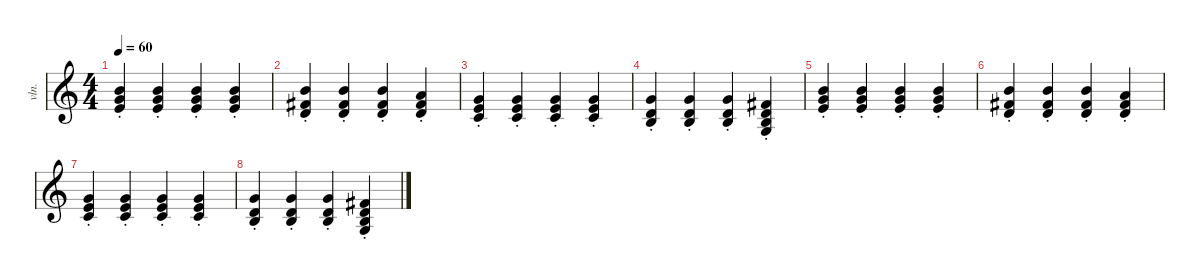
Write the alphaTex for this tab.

\defaultSystemsLayout 4
\hideDynamics
\bracketExtendMode nobrackets
\otherSystemsTrackNameOrientation horizontal
\track ("Piano" "vln.") {instrument pizzicatostrings}
\staff {score}
\tuning (E4 B3 G3 D3 A2 E2)
\ts (4 4)
\section ("" "")
\tempo 60
\clef g2
\ks c
(0.1{st} 8.2{st} 16.3{st}).4{dy f} (7.1{st} 8.2{st} 9.3{st}).4 (7.1{st} 8.2{st} 9.3{st}).4 (7.1{st} 8.2{st} 9.3{st}).4 |
(7.1{st} 7.3{st} 16.4{st acc #}).4 (2.1{st acc #} 12.2{st} 7.3{st}).4 (2.1{st acc #} 12.2{st} 7.3{st}).4 (2.1{st acc #} 10.2{st} 7.3{st}).4 |
(0.1{st} 1.2 12.3{st}).4 (0.1{st} 1.2 12.3{st}).4 (0.1{st} 1.2 12.3{st}).4 (0.1{st} 1.2 12.3{st}).4 |
(3.1{st} 0.2{st} 7.3{st}).4 (3.1{st} 0.2{st} 7.3{st}).4 (3.1{st} 0.2{st} 7.3{st}).4 (2.1{st acc #} 0.2{st} 7.3{st} 5.4{st}).4 |
(0.1{st} 8.2{st} 16.3{st}).4 (7.1{st} 8.2{st} 9.3{st}).4 (7.1{st} 8.2{st} 9.3{st}).4 (7.1{st} 8.2{st} 9.3{st}).4 |
(7.1{st} 7.3{st} 16.4{st acc #}).4 (2.1{st acc #} 12.2{st} 7.3{st}).4 (2.1{st acc #} 12.2{st} 7.3{st}).4 (2.1{st acc #} 10.2{st} 7.3{st}).4 |
(0.1{st} 1.2 12.3{st}).4 (0.1{st} 1.2 12.3{st}).4 (0.1{st} 1.2 12.3{st}).4 (0.1{st} 1.2 12.3{st}).4 |
(3.1{st} 0.2{st} 7.3{st}).4 (3.1{st} 0.2{st} 7.3{st}).4 (3.1{st} 0.2{st} 7.3{st}).4 (2.1{st acc #} 0.2{st} 7.3{st} 5.4{st}).4
